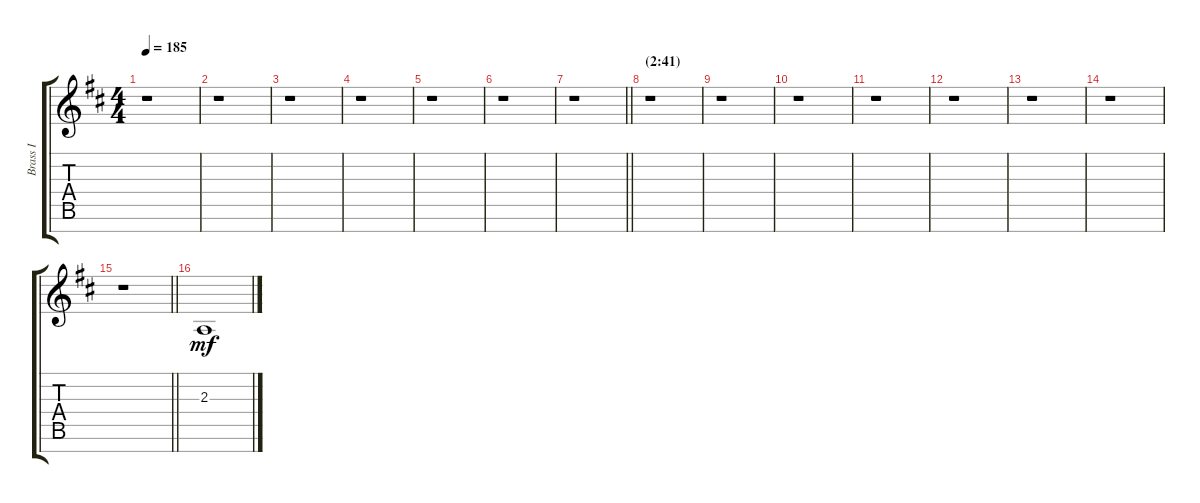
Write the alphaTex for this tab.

\track ("Brass I" "Brass I") {instrument trombone}
\staff {score tabs}
\tuning (E4 B3 G3 D3 A2 E2 B1) {hide}
\ts (4 4)
\tempo 185
\clef g2
\ks bminor
r.1{dy f} |
r.1 |
r.1 |
r.1 |
r.1 |
r.1 |
\barLineRight lightlight
r.1 |
\section ("" "(2:41)")
r.1 |
r.1 |
r.1 |
r.1 |
r.1 |
r.1 |
r.1 |
\barLineRight lightlight
r.1 |
2.3.1{dy mf instrument trombone}
